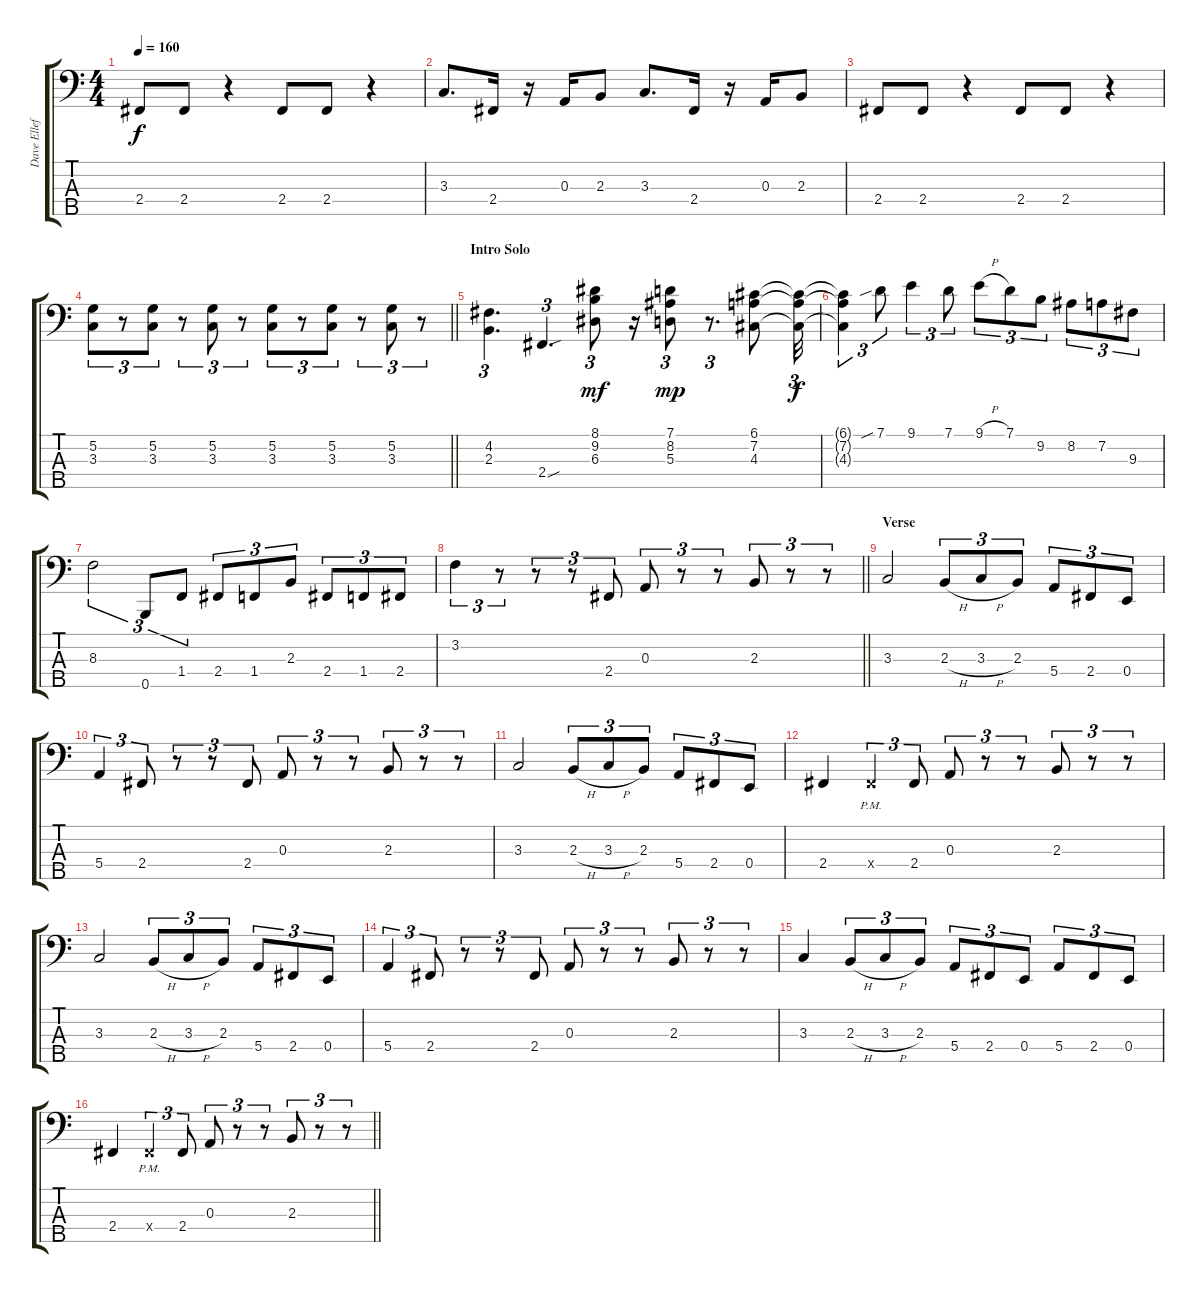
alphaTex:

\track ("Dave Ellefson" "Dave Ellef") {instrument electricbasspick}
\staff {score tabs}
\tuning (G2 D2 A1 E1 B0) {hide}
\ts (4 4)
\tempo 160
\clef f4
\ks c
2.4.8{dy f} 2.4.8 r.4 2.4.8 2.4.8 r.4 |
3.3.8{d} 2.4.16 r.16 0.3.16 2.3.8 3.3.8{d} 2.4.16 r.16 0.3.16 2.3.8 |
2.4.8 2.4.8 r.4 2.4.8 2.4.8 r.4 |
\barLineRight lightlight
(5.2 3.3).8{tu (3 2)} r.8{tu (3 2)} (5.2 3.3).8{tu (3 2)} r.8{tu (3 2)} (5.2 3.3).8{tu (3 2)} r.8{tu (3 2)} (5.2 3.3).8{tu (3 2)} r.8{tu (3 2)} (5.2 3.3).8{tu (3 2)} r.8{tu (3 2)} (5.2 3.3).8{tu (3 2)} r.8{tu (3 2)} |
\section ("" "Intro Solo")
(4.2 2.3).4{d tu (3 2)} 2.4{sou}.4{d tu (3 2)} (8.1 9.2 6.3).8{tu (3 2) dy mf} r.16 (7.1 8.2 5.3).8{tu (3 2) dy mp} r.8{d tu (3 2)} (6.1 7.2 4.3).8 (6.1{t} 7.2{t} 4.3{t}).32{tu (3 2) dy f} |
(6.1{t} 7.2{t} 4.3{t}).4{tu (3 2)} 7.1{sib}.8{tu (3 2)} 9.1.4{tu (3 2)} 7.1.8{tu (3 2)} 9.1{h}.8{tu (3 2)} 7.1.8{tu (3 2)} 9.2.8{tu (3 2)} 8.2.8{tu (3 2)} 7.2.8{tu (3 2)} 9.3.8{tu (3 2)} |
8.3.2{tu (3 2)} 0.5.8{tu (3 2)} 1.4.8{tu (3 2)} 2.4.8{tu (3 2)} 1.4.8{tu (3 2)} 2.3.8{tu (3 2)} 2.4.8{tu (3 2)} 1.4.8{tu (3 2)} 2.4.8{tu (3 2)} |
\barLineRight lightlight
3.2.4{tu (3 2)} r.8{tu (3 2)} r.8{tu (3 2)} r.8{tu (3 2)} 2.4.8{tu (3 2)} 0.3.8{tu (3 2)} r.8{tu (3 2)} r.8{tu (3 2)} 2.3.8{tu (3 2)} r.8{tu (3 2)} r.8{tu (3 2)} |
\section ("" "Verse")
3.3.2 2.3{h}.8{tu (3 2)} 3.3{h}.8{tu (3 2)} 2.3.8{tu (3 2)} 5.4.8{tu (3 2)} 2.4.8{tu (3 2)} 0.4.8{tu (3 2)} |
5.4.4{tu (3 2)} 2.4.8{tu (3 2)} r.8{tu (3 2)} r.8{tu (3 2)} 2.4.8{tu (3 2)} 0.3.8{tu (3 2)} r.8{tu (3 2)} r.8{tu (3 2)} 2.3.8{tu (3 2)} r.8{tu (3 2)} r.8{tu (3 2)} |
3.3.2 2.3{h}.8{tu (3 2)} 3.3{h}.8{tu (3 2)} 2.3.8{tu (3 2)} 5.4.8{tu (3 2)} 2.4.8{tu (3 2)} 0.4.8{tu (3 2)} |
2.4.4 2.4{pm x}.4{tu (3 2)} 2.4.8{tu (3 2)} 0.3.8{tu (3 2)} r.8{tu (3 2)} r.8{tu (3 2)} 2.3.8{tu (3 2)} r.8{tu (3 2)} r.8{tu (3 2)} |
3.3.2 2.3{h}.8{tu (3 2)} 3.3{h}.8{tu (3 2)} 2.3.8{tu (3 2)} 5.4.8{tu (3 2)} 2.4.8{tu (3 2)} 0.4.8{tu (3 2)} |
5.4.4{tu (3 2)} 2.4.8{tu (3 2)} r.8{tu (3 2)} r.8{tu (3 2)} 2.4.8{tu (3 2)} 0.3.8{tu (3 2)} r.8{tu (3 2)} r.8{tu (3 2)} 2.3.8{tu (3 2)} r.8{tu (3 2)} r.8{tu (3 2)} |
3.3.4 2.3{h}.8{tu (3 2)} 3.3{h}.8{tu (3 2)} 2.3.8{tu (3 2)} 5.4.8{tu (3 2)} 2.4.8{tu (3 2)} 0.4.8{tu (3 2)} 5.4.8{tu (3 2)} 2.4.8{tu (3 2)} 0.4.8{tu (3 2)} |
\barLineRight lightlight
2.4.4 2.4{pm x}.4{tu (3 2)} 2.4.8{tu (3 2)} 0.3.8{tu (3 2)} r.8{tu (3 2)} r.8{tu (3 2)} 2.3.8{tu (3 2)} r.8{tu (3 2)} r.8{tu (3 2)}
